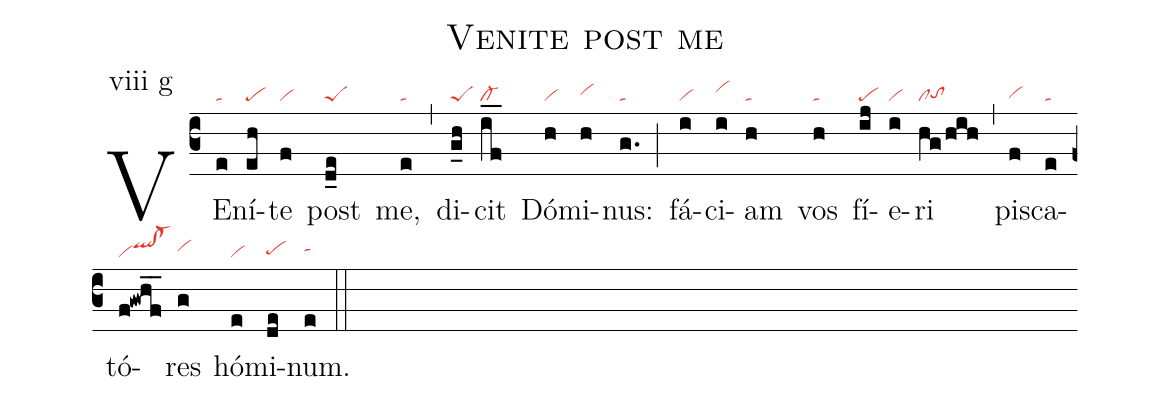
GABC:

name: Venite post me;
annotation: viii g;
mode: 8;
nabc-lines: 1;
%%
(c3)
VE(e|ta)ní(eh|pe)te(f|vi) post(d_e|peS) me,(e|ta) (,)
di(g_h|peS)cit(if__|cl-) Dó(h|vi)mi(h|vihh)nus:(g.|ta) (;)
fá(i|vi)ci(i|vihi)am(h|ta) vos(h|ta) fí(ij|pe)e(i|vi)ri(hg/hih|cltohg) (,)
pis(f|vihg)ca(e|ta)tó(f!gwhf__|viqlhi!cl-hi)res(g|vihh) hó(e|vi)mi(de|pehg)num.(e|tahh) (::)
